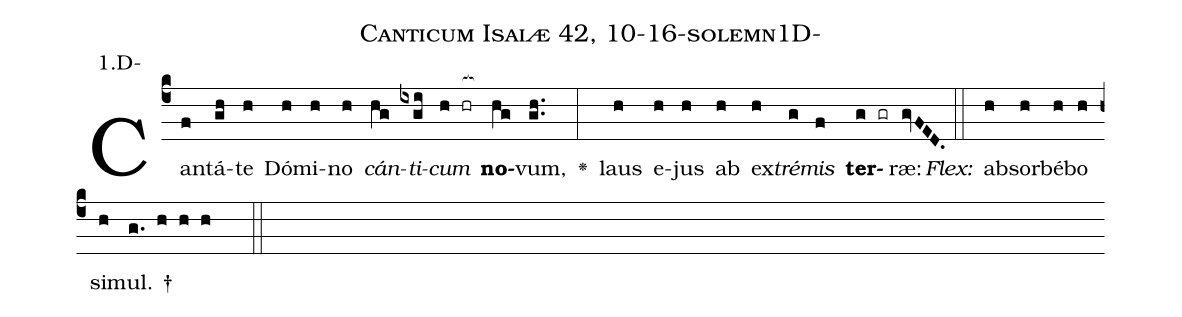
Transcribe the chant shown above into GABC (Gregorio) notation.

name: Canticum Isaiæ 42, 10-16-solemn1D-;
annotation: 1.D-;
%%
(c4)Can(f)tá(gh)te(h) Dó(h)mi(h)no(h) <i>cán</i>(hg)<i>ti</i>(ixgi)<i>cum</i>(h hr[ocb:1{]) <b>no</b>(hg[ocb:0}])vum,(gh..) <v>\greheightstar</v>(:) laus(h) e(h)jus(h) ab(h) ex(h)<i>tré</i>(g)<i>mis</i>(f) <b>ter</b>(g gr)ræ:(gvFED.) (::)
<i>Flex:</i>()  ab(h)sor(h)bé(h)bo(h) si(h)mul. †(g. h h h  ::)

%E(h) u(h) o(g) u(f) a(g) e.(gvFED.) (::)
